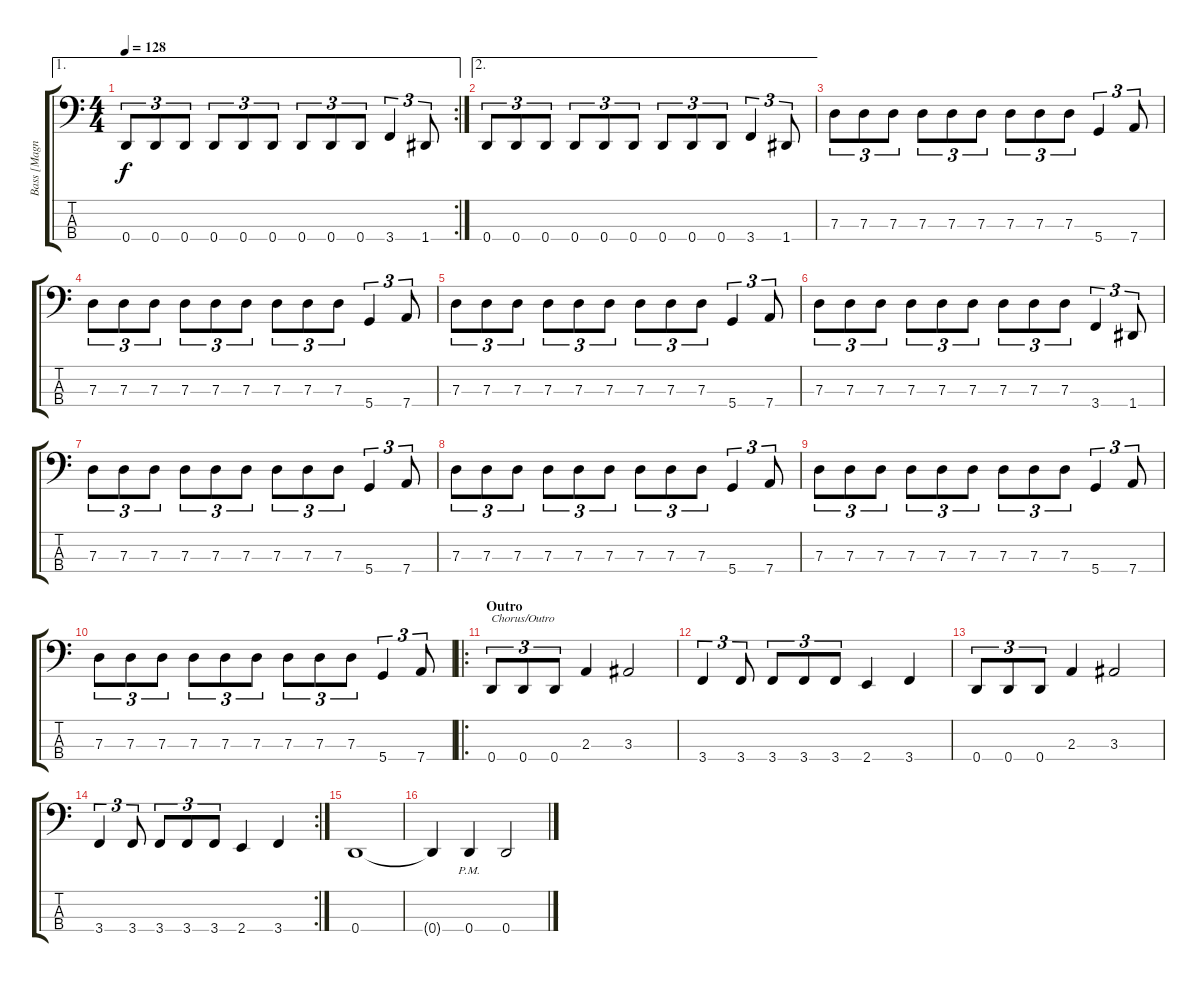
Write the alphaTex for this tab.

\track ("Bass [Magnus Olsfelt]" "Bass [Magn") {instrument electricbasspick}
\staff {score tabs}
\tuning (F2 C2 G1 D1) {hide}
\ae 1
\rc 2
\ts (4 4)
\tempo 128
\clef f4
\ks c
0.4.8{tu (3 2) dy f} 0.4.8{tu (3 2)} 0.4.8{tu (3 2)} 0.4.8{tu (3 2)} 0.4.8{tu (3 2)} 0.4.8{tu (3 2)} 0.4.8{tu (3 2)} 0.4.8{tu (3 2)} 0.4.8{tu (3 2)} 3.4.4{tu (3 2)} 1.4.8{tu (3 2)} |
\ae 2
0.4.8{tu (3 2)} 0.4.8{tu (3 2)} 0.4.8{tu (3 2)} 0.4.8{tu (3 2)} 0.4.8{tu (3 2)} 0.4.8{tu (3 2)} 0.4.8{tu (3 2)} 0.4.8{tu (3 2)} 0.4.8{tu (3 2)} 3.4.4{tu (3 2)} 1.4.8{tu (3 2)} |
7.3.8{tu (3 2)} 7.3.8{tu (3 2)} 7.3.8{tu (3 2)} 7.3.8{tu (3 2)} 7.3.8{tu (3 2)} 7.3.8{tu (3 2)} 7.3.8{tu (3 2)} 7.3.8{tu (3 2)} 7.3.8{tu (3 2)} 5.4.4{tu (3 2)} 7.4.8{tu (3 2)} |
7.3.8{tu (3 2)} 7.3.8{tu (3 2)} 7.3.8{tu (3 2)} 7.3.8{tu (3 2)} 7.3.8{tu (3 2)} 7.3.8{tu (3 2)} 7.3.8{tu (3 2)} 7.3.8{tu (3 2)} 7.3.8{tu (3 2)} 5.4.4{tu (3 2)} 7.4.8{tu (3 2)} |
7.3.8{tu (3 2)} 7.3.8{tu (3 2)} 7.3.8{tu (3 2)} 7.3.8{tu (3 2)} 7.3.8{tu (3 2)} 7.3.8{tu (3 2)} 7.3.8{tu (3 2)} 7.3.8{tu (3 2)} 7.3.8{tu (3 2)} 5.4.4{tu (3 2)} 7.4.8{tu (3 2)} |
7.3.8{tu (3 2)} 7.3.8{tu (3 2)} 7.3.8{tu (3 2)} 7.3.8{tu (3 2)} 7.3.8{tu (3 2)} 7.3.8{tu (3 2)} 7.3.8{tu (3 2)} 7.3.8{tu (3 2)} 7.3.8{tu (3 2)} 3.4.4{tu (3 2)} 1.4.8{tu (3 2)} |
7.3.8{tu (3 2)} 7.3.8{tu (3 2)} 7.3.8{tu (3 2)} 7.3.8{tu (3 2)} 7.3.8{tu (3 2)} 7.3.8{tu (3 2)} 7.3.8{tu (3 2)} 7.3.8{tu (3 2)} 7.3.8{tu (3 2)} 5.4.4{tu (3 2)} 7.4.8{tu (3 2)} |
7.3.8{tu (3 2)} 7.3.8{tu (3 2)} 7.3.8{tu (3 2)} 7.3.8{tu (3 2)} 7.3.8{tu (3 2)} 7.3.8{tu (3 2)} 7.3.8{tu (3 2)} 7.3.8{tu (3 2)} 7.3.8{tu (3 2)} 5.4.4{tu (3 2)} 7.4.8{tu (3 2)} |
7.3.8{tu (3 2)} 7.3.8{tu (3 2)} 7.3.8{tu (3 2)} 7.3.8{tu (3 2)} 7.3.8{tu (3 2)} 7.3.8{tu (3 2)} 7.3.8{tu (3 2)} 7.3.8{tu (3 2)} 7.3.8{tu (3 2)} 5.4.4{tu (3 2)} 7.4.8{tu (3 2)} |
7.3.8{tu (3 2)} 7.3.8{tu (3 2)} 7.3.8{tu (3 2)} 7.3.8{tu (3 2)} 7.3.8{tu (3 2)} 7.3.8{tu (3 2)} 7.3.8{tu (3 2)} 7.3.8{tu (3 2)} 7.3.8{tu (3 2)} 5.4.4{tu (3 2)} 7.4.8{tu (3 2)} |
\ro
\section ("" "Outro")
0.4.8{tu (3 2) txt "Chorus/Outro"} 0.4.8{tu (3 2)} 0.4.8{tu (3 2)} 2.3.4 3.3.2 |
3.4.4{tu (3 2)} 3.4.8{tu (3 2)} 3.4.8{tu (3 2)} 3.4.8{tu (3 2)} 3.4.8{tu (3 2)} 2.4.4 3.4.4 |
0.4.8{tu (3 2)} 0.4.8{tu (3 2)} 0.4.8{tu (3 2)} 2.3.4 3.3.2 |
\rc 2
3.4.4{tu (3 2)} 3.4.8{tu (3 2)} 3.4.8{tu (3 2)} 3.4.8{tu (3 2)} 3.4.8{tu (3 2)} 2.4.4 3.4.4 |
0.4.1 |
0.4{t}.4 0.4{pm}.4 0.4.2
